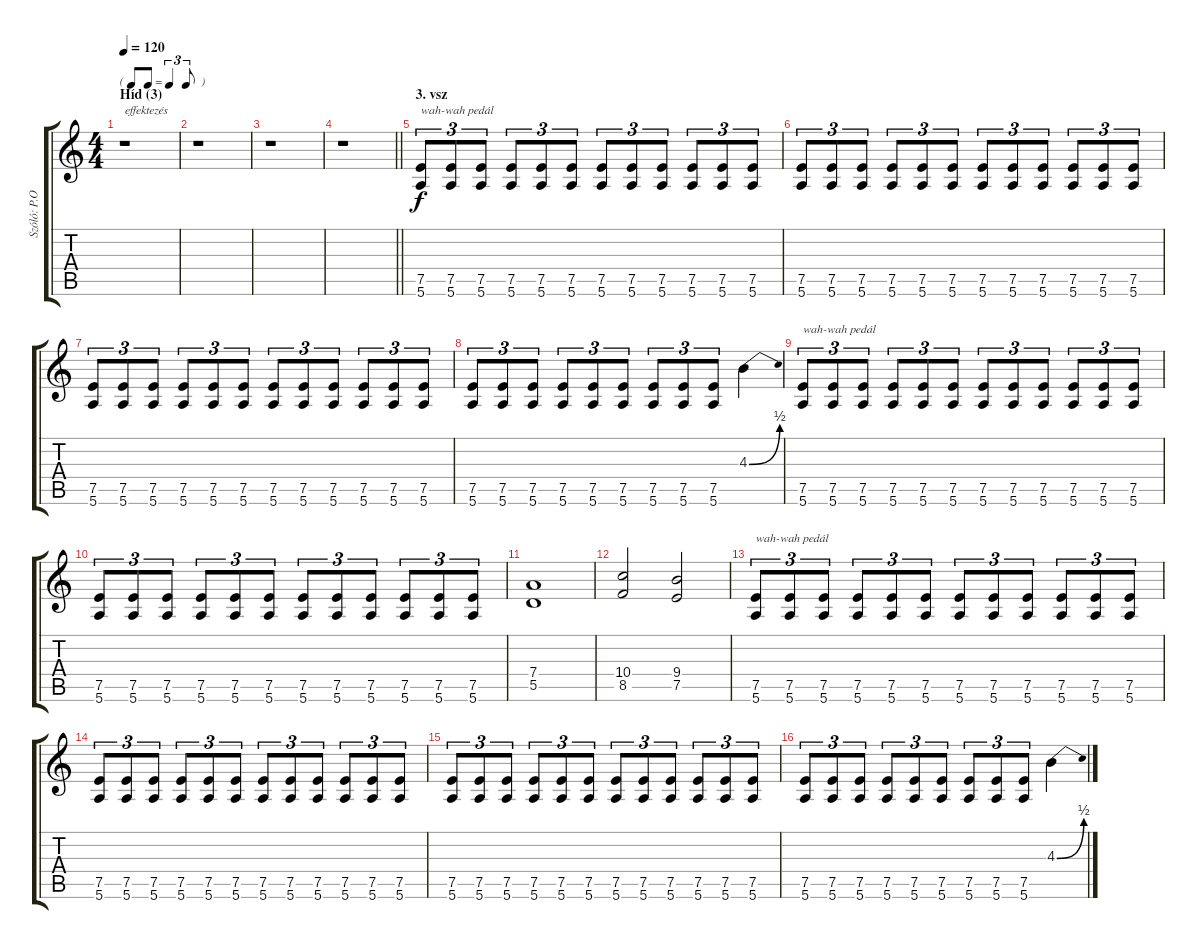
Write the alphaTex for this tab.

\track ("Szóló: P.O.C.O.K" "Szóló: P.O") {instrument distortionguitar}
\staff {score tabs}
\tuning (E4 B3 G3 D3 A2 E2) {hide}
\ts (4 4)
\tf triplet8th
\section ("" "Híd (3)")
\tempo 120
\clef g2
\ks c
r.1{txt "effektezés" dy f} |
r.1 |
r.1 |
\barLineRight lightlight
r.1 |
\section ("" "3. vsz")
(7.5 5.6).8{tu (3 2) txt "wah-wah pedál" volume 10} (7.5 5.6).8{tu (3 2)} (7.5 5.6).8{tu (3 2)} (7.5 5.6).8{tu (3 2)} (7.5 5.6).8{tu (3 2)} (7.5 5.6).8{tu (3 2)} (7.5 5.6).8{tu (3 2)} (7.5 5.6).8{tu (3 2)} (7.5 5.6).8{tu (3 2)} (7.5 5.6).8{tu (3 2)} (7.5 5.6).8{tu (3 2)} (7.5 5.6).8{tu (3 2)} |
(7.5 5.6).8{tu (3 2)} (7.5 5.6).8{tu (3 2)} (7.5 5.6).8{tu (3 2)} (7.5 5.6).8{tu (3 2)} (7.5 5.6).8{tu (3 2)} (7.5 5.6).8{tu (3 2)} (7.5 5.6).8{tu (3 2)} (7.5 5.6).8{tu (3 2)} (7.5 5.6).8{tu (3 2)} (7.5 5.6).8{tu (3 2)} (7.5 5.6).8{tu (3 2)} (7.5 5.6).8{tu (3 2)} |
(7.5 5.6).8{tu (3 2)} (7.5 5.6).8{tu (3 2)} (7.5 5.6).8{tu (3 2)} (7.5 5.6).8{tu (3 2)} (7.5 5.6).8{tu (3 2)} (7.5 5.6).8{tu (3 2)} (7.5 5.6).8{tu (3 2)} (7.5 5.6).8{tu (3 2)} (7.5 5.6).8{tu (3 2)} (7.5 5.6).8{tu (3 2)} (7.5 5.6).8{tu (3 2)} (7.5 5.6).8{tu (3 2)} |
(7.5 5.6).8{tu (3 2)} (7.5 5.6).8{tu (3 2)} (7.5 5.6).8{tu (3 2)} (7.5 5.6).8{tu (3 2)} (7.5 5.6).8{tu (3 2)} (7.5 5.6).8{tu (3 2)} (7.5 5.6).8{tu (3 2)} (7.5 5.6).8{tu (3 2)} (7.5 5.6).8{tu (3 2)} 4.3{be (bend 0 0 60 2)}.4 |
(7.5 5.6).8{tu (3 2) txt "wah-wah pedál" volume 10} (7.5 5.6).8{tu (3 2)} (7.5 5.6).8{tu (3 2)} (7.5 5.6).8{tu (3 2)} (7.5 5.6).8{tu (3 2)} (7.5 5.6).8{tu (3 2)} (7.5 5.6).8{tu (3 2)} (7.5 5.6).8{tu (3 2)} (7.5 5.6).8{tu (3 2)} (7.5 5.6).8{tu (3 2)} (7.5 5.6).8{tu (3 2)} (7.5 5.6).8{tu (3 2)} |
(7.5 5.6).8{tu (3 2)} (7.5 5.6).8{tu (3 2)} (7.5 5.6).8{tu (3 2)} (7.5 5.6).8{tu (3 2)} (7.5 5.6).8{tu (3 2)} (7.5 5.6).8{tu (3 2)} (7.5 5.6).8{tu (3 2)} (7.5 5.6).8{tu (3 2)} (7.5 5.6).8{tu (3 2)} (7.5 5.6).8{tu (3 2)} (7.5 5.6).8{tu (3 2)} (7.5 5.6).8{tu (3 2)} |
(7.4 5.5).1 |
(10.4 8.5).2 (9.4 7.5).2 |
(7.5 5.6).8{tu (3 2) txt "wah-wah pedál" volume 10} (7.5 5.6).8{tu (3 2)} (7.5 5.6).8{tu (3 2)} (7.5 5.6).8{tu (3 2)} (7.5 5.6).8{tu (3 2)} (7.5 5.6).8{tu (3 2)} (7.5 5.6).8{tu (3 2)} (7.5 5.6).8{tu (3 2)} (7.5 5.6).8{tu (3 2)} (7.5 5.6).8{tu (3 2)} (7.5 5.6).8{tu (3 2)} (7.5 5.6).8{tu (3 2)} |
(7.5 5.6).8{tu (3 2)} (7.5 5.6).8{tu (3 2)} (7.5 5.6).8{tu (3 2)} (7.5 5.6).8{tu (3 2)} (7.5 5.6).8{tu (3 2)} (7.5 5.6).8{tu (3 2)} (7.5 5.6).8{tu (3 2)} (7.5 5.6).8{tu (3 2)} (7.5 5.6).8{tu (3 2)} (7.5 5.6).8{tu (3 2)} (7.5 5.6).8{tu (3 2)} (7.5 5.6).8{tu (3 2)} |
(7.5 5.6).8{tu (3 2)} (7.5 5.6).8{tu (3 2)} (7.5 5.6).8{tu (3 2)} (7.5 5.6).8{tu (3 2)} (7.5 5.6).8{tu (3 2)} (7.5 5.6).8{tu (3 2)} (7.5 5.6).8{tu (3 2)} (7.5 5.6).8{tu (3 2)} (7.5 5.6).8{tu (3 2)} (7.5 5.6).8{tu (3 2)} (7.5 5.6).8{tu (3 2)} (7.5 5.6).8{tu (3 2)} |
(7.5 5.6).8{tu (3 2)} (7.5 5.6).8{tu (3 2)} (7.5 5.6).8{tu (3 2)} (7.5 5.6).8{tu (3 2)} (7.5 5.6).8{tu (3 2)} (7.5 5.6).8{tu (3 2)} (7.5 5.6).8{tu (3 2)} (7.5 5.6).8{tu (3 2)} (7.5 5.6).8{tu (3 2)} 4.3{be (bend 0 0 60 2)}.4
